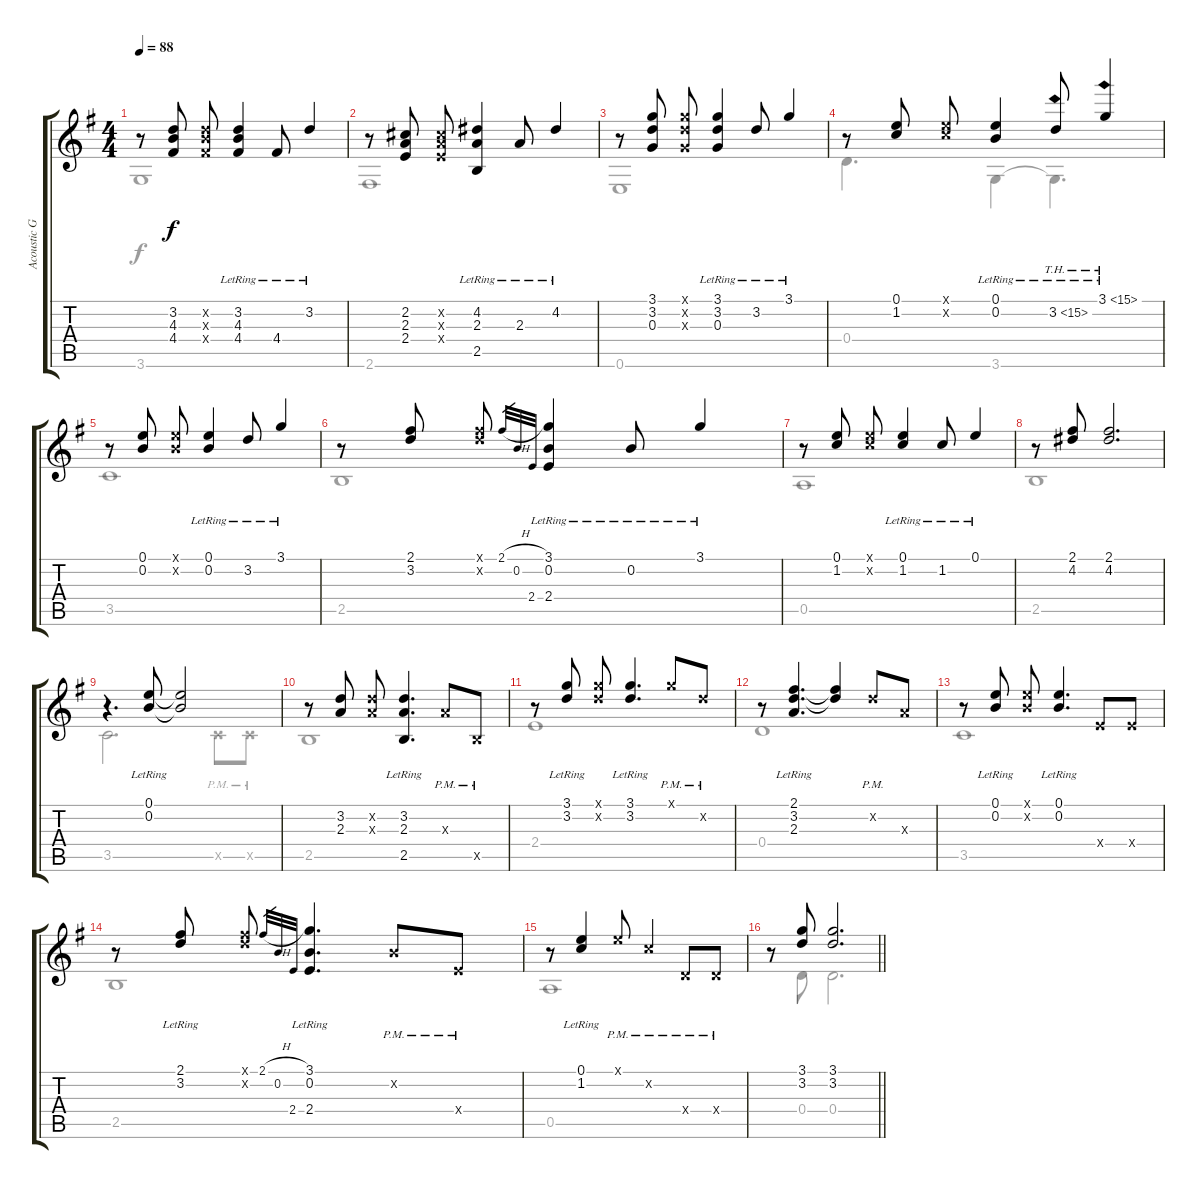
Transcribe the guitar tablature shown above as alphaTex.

\track ("Acoustic Guitar (Nylon) Standard Tuning" "Acoustic G") {instrument acousticguitarnylon}
\staff {score tabs}
\tuning (E4 B3 G3 D3 A2 E2) {hide}
\voice
\ts (4 4)
\tempo 88
\clef g2
\ks g
r.8{dy f} (3.2 4.3 4.4).8 (3.2{x} 4.3{x} 4.4{x}).8 (3.2{lr} 4.3{lr} 4.4{lr}).4 4.4{lr}.8 3.2{lr}.4 |
r.8 (2.2 2.3 2.4).8 (2.2{x} 2.3{x} 2.4{x}).8 (4.2{lr} 2.3{lr} 2.5{lr}).4 2.3{lr}.8 4.2{lr}.4 |
r.8 (3.1 3.2 0.3).8 (3.1{x} 3.2{x} 0.3{x}).8 (3.1{lr} 3.2{lr} 0.3{lr}).4 3.2{lr}.8 3.1{lr}.4 |
r.8 (0.1 1.2).8 (0.1{x} 1.2{x}).8 (0.1{lr} 0.2{lr}).4 3.2{th 12 lr}.8 3.1{th 12 lr}.4 |
r.8 (0.1 0.2).8 (0.1{x} 0.2{x}).8 (0.1{lr} 0.2{lr}).4 3.2{lr}.8 3.1{lr}.4 |
r.8 (2.1 3.2).8 (2.1{x} 3.2{x}).8 2.1{h}.32{gr} 0.2.32{gr} 2.4.32{gr} (3.1{lr} 0.2{lr} 2.4{lr}).4 0.2{lr}.8 3.1{lr}.4 |
r.8 (0.1 1.2).8 (0.1{x} 1.2{x}).8 (0.1{lr} 1.2{lr}).4 1.2{lr}.8 0.1{lr}.4 |
r.8 (2.1 4.2).8 (2.1 4.2).2{d} |
r.4{d} (0.1{lr} 0.2{lr}).8 (0.1{t} 0.2{t}).2 |
r.8 (3.2 2.3).8 (3.2{x} 2.3{x}).8 (3.2{lr} 2.3{lr} 2.5{lr}).4{d} 2.3{pm x}.8 2.5{pm x}.8 |
r.8 (3.1{lr} 3.2{lr}).8 (3.1{x} 3.2{x}).8 (3.1{lr} 3.2{lr}).4{d} 3.1{pm x}.8 3.2{pm x}.8 |
r.8 (2.1{lr} 3.2{lr} 2.3{lr}).4{d} (2.1{t} 3.2{t}).4 3.2{pm x}.8 2.3{x}.8 |
r.8 (0.1{lr} 0.2{lr}).8 (0.1{x} 0.2{x}).8 (0.1{lr} 0.2{lr}).4{d} 2.4{x}.8 2.4{x}.8 |
r.8 (2.1{lr} 3.2{lr}).8 (2.1{x} 3.2{x}).8 2.1{h}.32{gr} 0.2.32{gr} 2.4.32{gr} (3.1{lr} 0.2{lr} 2.4{lr}).4{d} 0.2{pm x}.8 2.4{pm x}.8 |
r.8 (0.1{lr} 1.2{lr}).4 0.1{pm x}.8 1.2{pm x}.4 0.4{pm x}.8 0.4{pm x}.8 |
\barLineRight lightlight
r.8 (3.1 3.2).8 (3.1 3.2).2{d}
\voice
\clef g2
\ottava regular
\simile none
\ks g
3.6.1{dy f} |
2.6.1 |
0.6.1 |
0.4.4{d} 3.6.4 3.6{t}.4{d} |
3.5.1 |
2.5.1 |
0.5.1 |
2.5.1 |
3.5.2{d} 3.5{pm x}.8 3.5{pm x}.8 |
2.5.1 |
2.4.1 |
0.4.1 |
3.5.1 |
2.5.1 |
0.5.1 |
\barLineRight lightlight
r.8 0.4.8 0.4.2{d}
